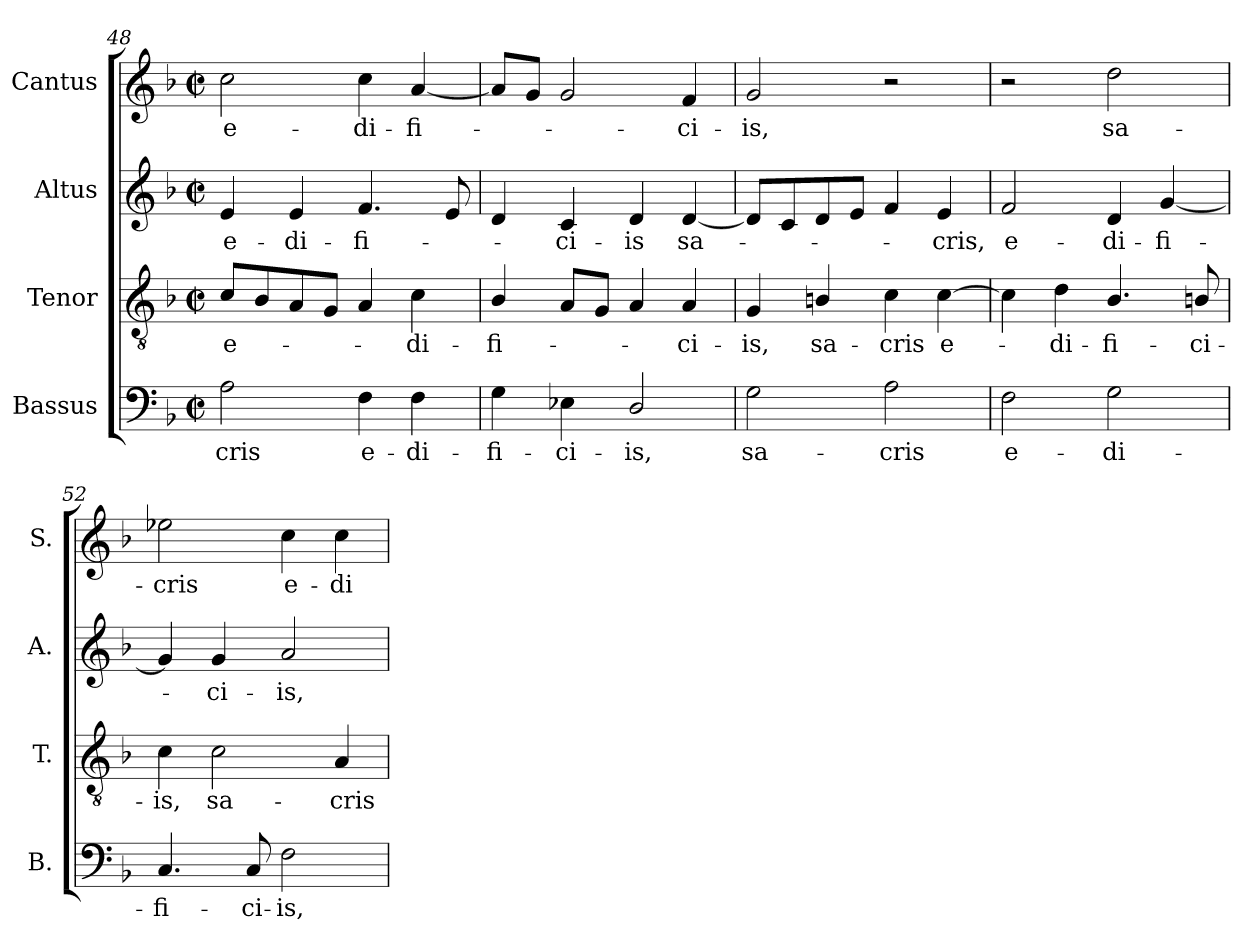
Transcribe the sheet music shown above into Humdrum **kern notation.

**kern	**text	**kern	**text	**kern	**text	**kern	**text
*part4	*part4	*part3	*part3	*part2	*part2	*part1	*part1
*staff4	*staff4	*staff3	*staff3	*staff2	*staff2	*staff1	*staff1
*I"Bassus	*	*I"Tenor	*	*I"Altus	*	*I"Cantus	*
*I'B.	*	*I'T.	*	*I'A.	*	*I'S.	*
*clefF4	*	*clefGv2	*	*clefG2	*	*clefG2	*
*	*	*ITrd7c12	*	*	*	*	*
*k[b-]	*	*k[b-]	*	*k[b-]	*	*k[b-]	*
*F:	*	*F:	*	*F:	*	*F:	*
*M2/2	*	*M2/2	*	*M2/2	*	*M2/2	*
*met(c|)	*	*met(c|)	*	*met(c|)	*	*met(c|)	*
=48	=48	=48	=48	=48	=48	=48	=48
!	!LO:LY:b:color=#000000	!	!	!	!	!	!
!	!	!	!LO:LY:b:color=#000000	!	!	!	!
!	!	!	!	!	!LO:LY:b:color=#000000	!	!
!	!	!	!	!	!	!	!LO:LY:b:color=#000000
2Ai\	-cris	8Ci/L	e-	4ei/	e-	2cci\	e-
.	.	8BB-i/	.	.	.	.	.
!	!	!	!	!	!LO:LY:b:color=#000000	!	!
.	.	8AAi/	.	4ei/	-di-	.	.
.	.	8GGi/J	.	.	.	.	.
!	!LO:LY:b:color=#000000	!	!	!	!	!	!
!	!	!	!	!	!LO:LY:b:color=#000000	!	!
!	!	!	!	!	!	!	!LO:LY:b:color=#000000
4Fi\	e-	4AAi/	.	4.fi/	-fi-	4cci\	-di-
!	!LO:LY:b:color=#000000	!	!	!	!	!	!
!	!	!	!LO:LY:b:color=#000000	!	!	!	!
!	!	!	!	!	!	!	!LO:LY:b:color=#000000
4Fi\	-di-	4Ci\	-di-	.	.	[4ai/	-fi-
.	.	.	.	8ei/	.	.	.
=49	=49	=49	=49	=49	=49	=49	=49
!	!LO:LY:b:color=#000000	!	!	!	!	!	!
!	!	!	!LO:LY:b:color=#000000	!	!	!	!
4Gi\	-fi-	4BB-i/	-fi-	4di/	.	8ai/L]	.
.	.	.	.	.	.	8gi/J	.
!	!LO:LY:b:color=#000000	!	!	!	!	!	!
!	!	!	!	!	!LO:LY:b:color=#000000	!	!
4E-Xi\	-ci-	8AAi/L	.	4ci/	-ci-	2gi/	.
.	.	8GGi/J	.	.	.	.	.
!	!LO:LY:b:color=#000000	!	!	!	!	!	!
!	!	!	!	!	!LO:LY:b:color=#000000	!	!
2Di/	-is,	4AAi/	.	4di/	-is	.	.
!	!	!	!LO:LY:b:color=#000000	!	!	!	!
!	!	!	!	!	!LO:LY:b:color=#000000	!	!
!	!	!	!	!	!	!	!LO:LY:b:color=#000000
.	.	4AAi/	-ci-	[4di/	sa-	4fi/	-ci-
=50	=50	=50	=50	=50	=50	=50	=50
!	!LO:LY:b:color=#000000	!	!	!	!	!	!
!	!	!	!LO:LY:b:color=#000000	!	!	!	!
!	!	!	!	!	!	!	!LO:LY:b:color=#000000
2Gi\	sa-	4GGi/	-is,	8di/L]	.	2gi/	-is,
.	.	.	.	8ci/	.	.	.
!	!	!	!LO:LY:b:color=#000000	!	!	!	!
.	.	4BBni/	sa-	8di/	.	.	.
.	.	.	.	8ei/J	.	.	.
!	!LO:LY:b:color=#000000	!	!	!	!	!	!
!	!	!	!LO:LY:b:color=#000000	!	!	!	!
2Ai\	-cris	4Ci\	-cris	4fi/	.	2r	.
!	!	!	!LO:LY:b:color=#000000	!	!	!	!
!	!	!	!	!	!LO:LY:b:color=#000000	!	!
.	.	[4Ci\	e-	4ei/	-cris,	.	.
!!LO:LB:g=z
=51	=51	=51	=51	=51	=51	=51	=51
!	!LO:LY:b:color=#000000	!	!	!	!	!	!
!	!	!	!	!	!LO:LY:b:color=#000000	!	!
2Fi\	e-	4Ci\]	.	2fi/	e-	2r	.
!	!	!	!LO:LY:b:color=#000000	!	!	!	!
.	.	4Di\	-di-	.	.	.	.
!	!LO:LY:b:color=#000000	!	!	!	!	!	!
!	!	!	!LO:LY:b:color=#000000	!	!	!	!
!	!	!	!	!	!LO:LY:b:color=#000000	!	!
!	!	!	!	!	!	!	!LO:LY:b:color=#000000
2Gi\	-di-	4.BB-i/	-fi-	4di/	-di-	2ddi\	sa-
!	!	!	!	!	!LO:LY:b:color=#000000	!	!
.	.	.	.	[4gi/	-fi-	.	.
!	!	!	!LO:LY:b:color=#000000	!	!	!	!
.	.	8BBni/	-ci-	.	.	.	.
=52	=52	=52	=52	=52	=52	=52	=52
!	!LO:LY:b:color=#000000	!	!	!	!	!	!
!	!	!	!LO:LY:b:color=#000000	!	!	!	!
!	!	!	!	!	!	!	!LO:LY:b:color=#000000
4.Ci/	-fi-	4Ci\	-is,	4gi/]	.	2ee-Xi\	-cris
!	!	!	!LO:LY:b:color=#000000	!	!	!	!
!	!	!	!	!	!LO:LY:b:color=#000000	!	!
.	.	2Ci\	sa-	4gi/	-ci-	.	.
!	!LO:LY:b:color=#000000	!	!	!	!	!	!
8Ci/	-ci-	.	.	.	.	.	.
!	!LO:LY:b:color=#000000	!	!	!	!	!	!
!	!	!	!	!	!LO:LY:b:color=#000000	!	!
!	!	!	!	!	!	!	!LO:LY:b:color=#000000
2Fi\	-is,	.	.	2ai/	-is,	4cci\	e-
!	!	!	!LO:LY:b:color=#000000	!	!	!	!
!	!	!	!	!	!	!	!LO:LY:b:color=#000000
.	.	4AAi/	-cris	.	.	4cci\	-di-
=	=	=	=	=	=	=	=
*-	*-	*-	*-	*-	*-	*-	*-
